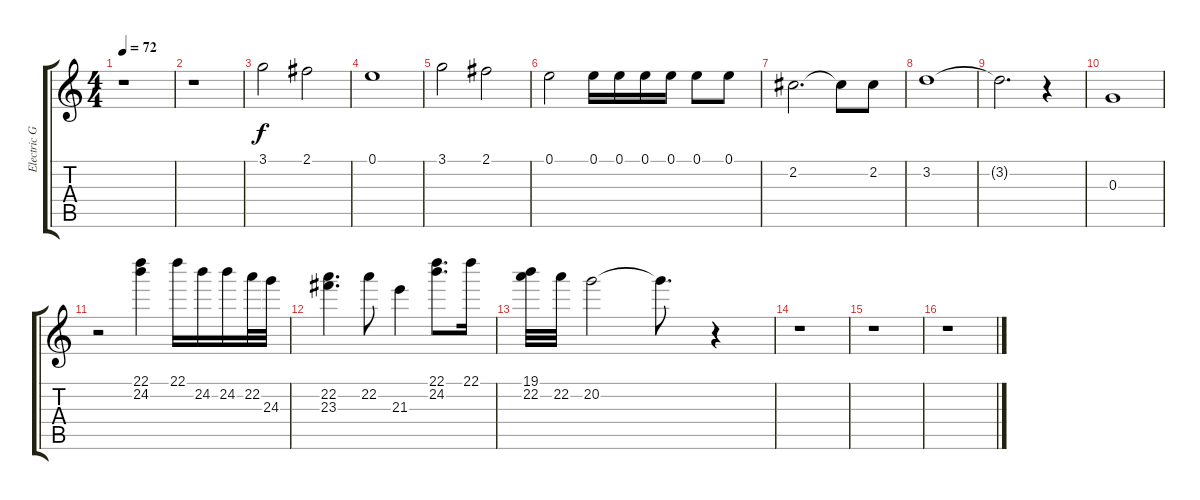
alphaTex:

\track ("Electric Guitar" "Electric G") {instrument overdrivenguitar}
\staff {score tabs}
\tuning (E4 B3 G3 D3 A2 E2) {hide}
\ts (4 4)
\tempo 72
\clef g2
\ks c
r.1{dy f} |
r.1 |
3.1.2 2.1.2 |
0.1.1 |
3.1.2 2.1.2 |
0.1.2 0.1.16 0.1.16 0.1.16 0.1.16 0.1.8 0.1.8 |
2.2.2{d} 2.2{t}.8 2.2.8 |
3.2.1 |
3.2{t}.2{d} r.4 |
0.3.1 |
r.2 (22.1 24.2).4 22.1.16 24.2.16 24.2.16 22.2.32 24.3.32 |
(22.2 23.3).4{d} 22.2.8 21.3.4 (22.1 24.2).8{d} 22.1.16 |
(19.1 22.2).32 22.2.32 20.2.2 20.2{t}.8{d} r.4 |
r.1 |
r.1 |
r.1
